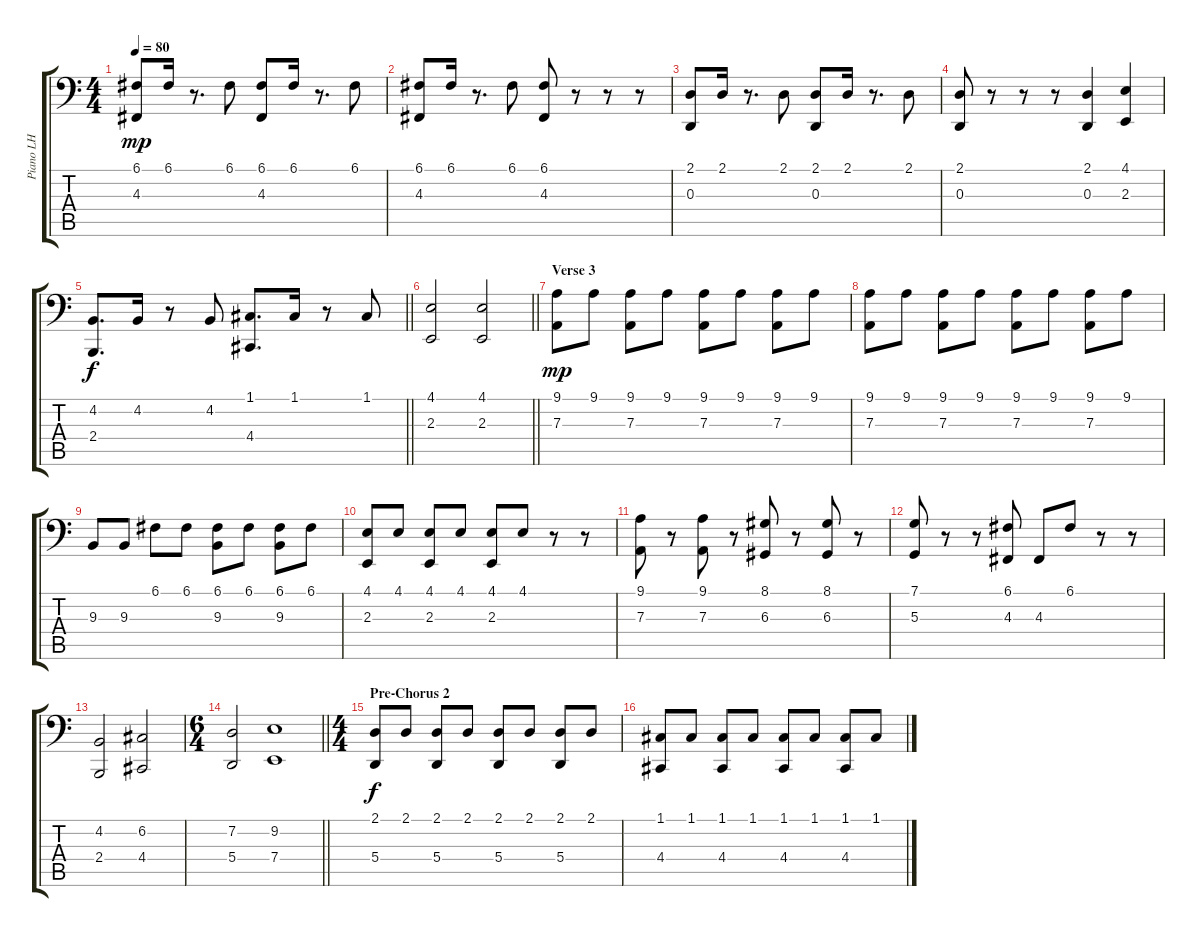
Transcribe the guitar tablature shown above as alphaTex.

\track ("Piano LH" "Piano LH") {instrument acousticgrandpiano}
\staff {score tabs}
\tuning (C3 G2 D2 A1 E1 B0) {hide}
\ts (4 4)
\tempo 80
\clef f4
\ks c
(6.1 4.3).8{dy mp} 6.1.16 r.8{d} 6.1.8 (6.1 4.3).8 6.1.16 r.8{d} 6.1.8 |
(6.1 4.3).8 6.1.16 r.8{d} 6.1.8 (6.1 4.3).8 r.8 r.8 r.8 |
(2.1 0.3).8 2.1.16 r.8{d} 2.1.8 (2.1 0.3).8 2.1.16 r.8{d} 2.1.8 |
(2.1 0.3).8 r.8 r.8 r.8 (2.1 0.3).4 (4.1 2.3).4 |
\barLineRight lightlight
(4.2 2.4).8{d dy f} 4.2.16 r.8 4.2.8 (1.1 4.4).8{d} 1.1.16 r.8 1.1.8 |
\barLineRight lightlight
(4.1 2.3).2 (4.1 2.3).2 |
\section ("" "Verse 3")
(9.1 7.3).8{dy mp} 9.1.8 (9.1 7.3).8 9.1.8 (9.1 7.3).8 9.1.8 (9.1 7.3).8 9.1.8 |
(9.1 7.3).8 9.1.8 (9.1 7.3).8 9.1.8 (9.1 7.3).8 9.1.8 (9.1 7.3).8 9.1.8 |
9.3.8 9.3.8 6.1.8 6.1.8 (6.1 9.3).8 6.1.8 (6.1 9.3).8 6.1.8 |
(4.1 2.3).8 4.1.8 (4.1 2.3).8 4.1.8 (4.1 2.3).8 4.1.8 r.8 r.8 |
(9.1 7.3).8 r.8 (9.1 7.3).8 r.8 (8.1 6.3).8 r.8 (8.1 6.3).8 r.8 |
(7.1 5.3).8 r.8 r.8 (6.1 4.3).8 4.3.8 6.1.8 r.8 r.8 |
(4.2 2.4).2 (6.2 4.4).2 |
\ts (6 4)
\barLineRight lightlight
(7.2 5.4).2 (9.2 7.4).1 |
\ts (4 4)
\section ("" "Pre-Chorus 2")
(2.1 5.4).8{dy f} 2.1.8 (2.1 5.4).8 2.1.8 (2.1 5.4).8 2.1.8 (2.1 5.4).8 2.1.8 |
(1.1 4.4).8 1.1.8 (1.1 4.4).8 1.1.8 (1.1 4.4).8 1.1.8 (1.1 4.4).8 1.1.8
